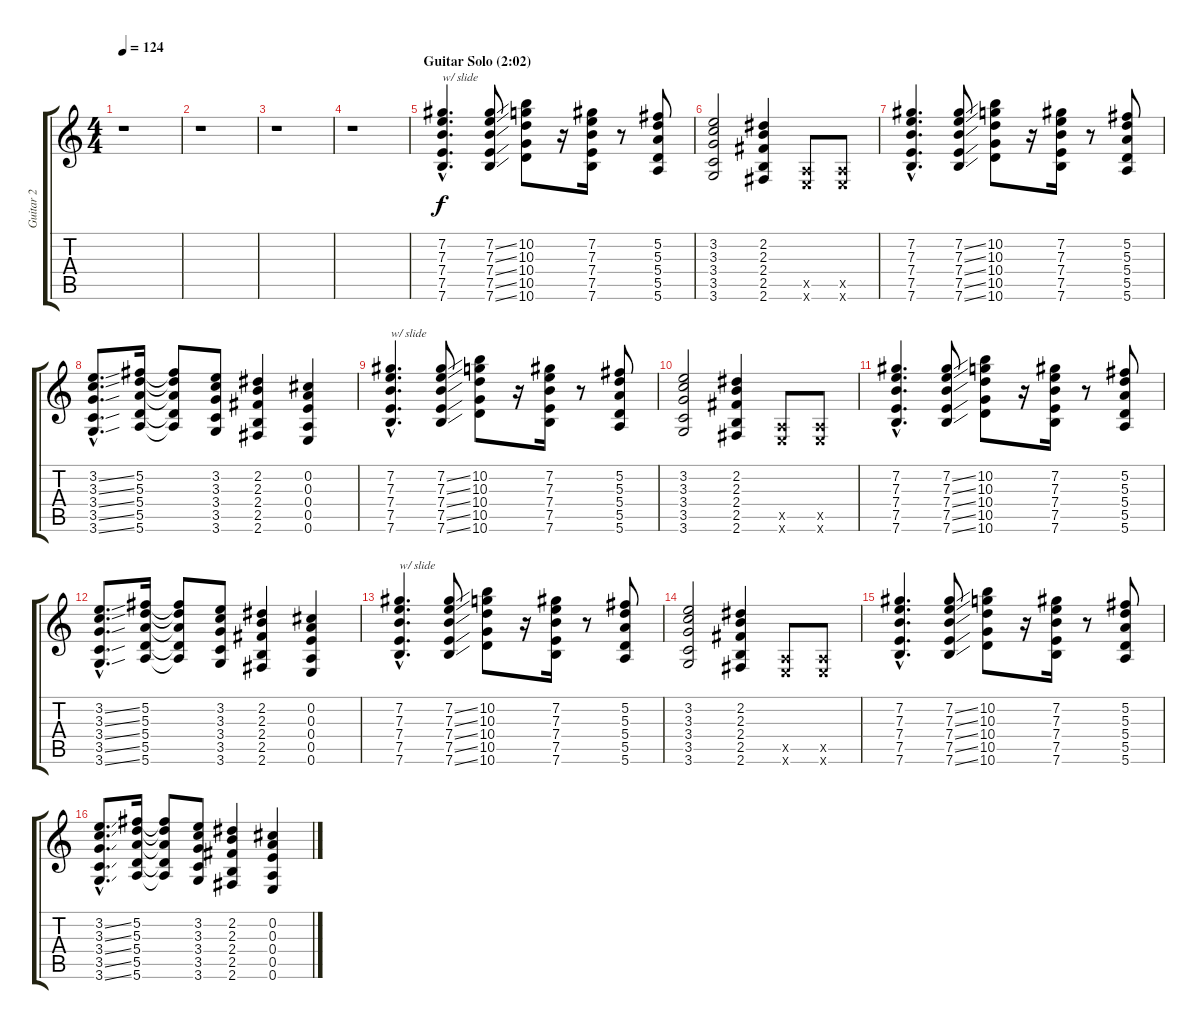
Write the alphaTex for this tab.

\track ("Guitar 2" "Guitar 2") {instrument distortionguitar}
\staff {score tabs}
\tuning (E4 Db4 A3 E3 A2 E2) {hide}
\ts (4 4)
\tempo 124
\clef g2
\ks c
r.1{dy f} |
r.1 |
r.1 |
r.1 |
\section ("" "Guitar Solo (2:02)")
(7.2{hac} 7.3{hac} 7.4{hac} 7.5{hac} 7.6{hac}).4{d txt "w/ slide"} (7.2{ss} 7.3{ss} 7.4{ss} 7.5{ss} 7.6{ss}).8 (10.2 10.3 10.4 10.5 10.6).8 r.16 (7.2 7.3 7.4 7.5 7.6).16 r.8 (5.2 5.3 5.4 5.5 5.6).8 |
(3.2 3.3 3.4 3.5 3.6).2 (2.2 2.3 2.4 2.5 2.6).4 (0.5{x} 0.6{x}).8 (0.5{x} 0.6{x}).8 |
(7.2{hac} 7.3{hac} 7.4{hac} 7.5{hac} 7.6{hac}).4{d} (7.2{ss} 7.3{ss} 7.4{ss} 7.5{ss} 7.6{ss}).8 (10.2 10.3 10.4 10.5 10.6).8 r.16 (7.2 7.3 7.4 7.5 7.6).16 r.8 (5.2 5.3 5.4 5.5 5.6).8 |
(3.2{ss hac} 3.3{ss hac} 3.4{ss hac} 3.5{ss hac} 3.6{ss hac}).8{d} (5.2 5.3 5.4 5.5 5.6).16 (5.2{t} 5.3{t} 5.4{t} 5.5{t} 5.6{t}).8 (3.2 3.3 3.4 3.5 3.6).8 (2.2 2.3 2.4 2.5 2.6).4 (0.2 0.3 0.4 0.5 0.6).4 |
(7.2{hac} 7.3{hac} 7.4{hac} 7.5{hac} 7.6{hac}).4{d txt "w/ slide"} (7.2{ss} 7.3{ss} 7.4{ss} 7.5{ss} 7.6{ss}).8 (10.2 10.3 10.4 10.5 10.6).8 r.16 (7.2 7.3 7.4 7.5 7.6).16 r.8 (5.2 5.3 5.4 5.5 5.6).8 |
(3.2 3.3 3.4 3.5 3.6).2 (2.2 2.3 2.4 2.5 2.6).4 (0.5{x} 0.6{x}).8 (0.5{x} 0.6{x}).8 |
(7.2{hac} 7.3{hac} 7.4{hac} 7.5{hac} 7.6{hac}).4{d} (7.2{ss} 7.3{ss} 7.4{ss} 7.5{ss} 7.6{ss}).8 (10.2 10.3 10.4 10.5 10.6).8 r.16 (7.2 7.3 7.4 7.5 7.6).16 r.8 (5.2 5.3 5.4 5.5 5.6).8 |
(3.2{ss hac} 3.3{ss hac} 3.4{ss hac} 3.5{ss hac} 3.6{ss hac}).8{d} (5.2 5.3 5.4 5.5 5.6).16 (5.2{t} 5.3{t} 5.4{t} 5.5{t} 5.6{t}).8 (3.2 3.3 3.4 3.5 3.6).8 (2.2 2.3 2.4 2.5 2.6).4 (0.2 0.3 0.4 0.5 0.6).4 |
(7.2{hac} 7.3{hac} 7.4{hac} 7.5{hac} 7.6{hac}).4{d txt "w/ slide"} (7.2{ss} 7.3{ss} 7.4{ss} 7.5{ss} 7.6{ss}).8 (10.2 10.3 10.4 10.5 10.6).8 r.16 (7.2 7.3 7.4 7.5 7.6).16 r.8 (5.2 5.3 5.4 5.5 5.6).8 |
(3.2 3.3 3.4 3.5 3.6).2 (2.2 2.3 2.4 2.5 2.6).4 (0.5{x} 0.6{x}).8 (0.5{x} 0.6{x}).8 |
(7.2{hac} 7.3{hac} 7.4{hac} 7.5{hac} 7.6{hac}).4{d} (7.2{ss} 7.3{ss} 7.4{ss} 7.5{ss} 7.6{ss}).8 (10.2 10.3 10.4 10.5 10.6).8 r.16 (7.2 7.3 7.4 7.5 7.6).16 r.8 (5.2 5.3 5.4 5.5 5.6).8 |
(3.2{ss hac} 3.3{ss hac} 3.4{ss hac} 3.5{ss hac} 3.6{ss hac}).8{d} (5.2 5.3 5.4 5.5 5.6).16 (5.2{t} 5.3{t} 5.4{t} 5.5{t} 5.6{t}).8 (3.2 3.3 3.4 3.5 3.6).8 (2.2 2.3 2.4 2.5 2.6).4 (0.2 0.3 0.4 0.5 0.6).4
